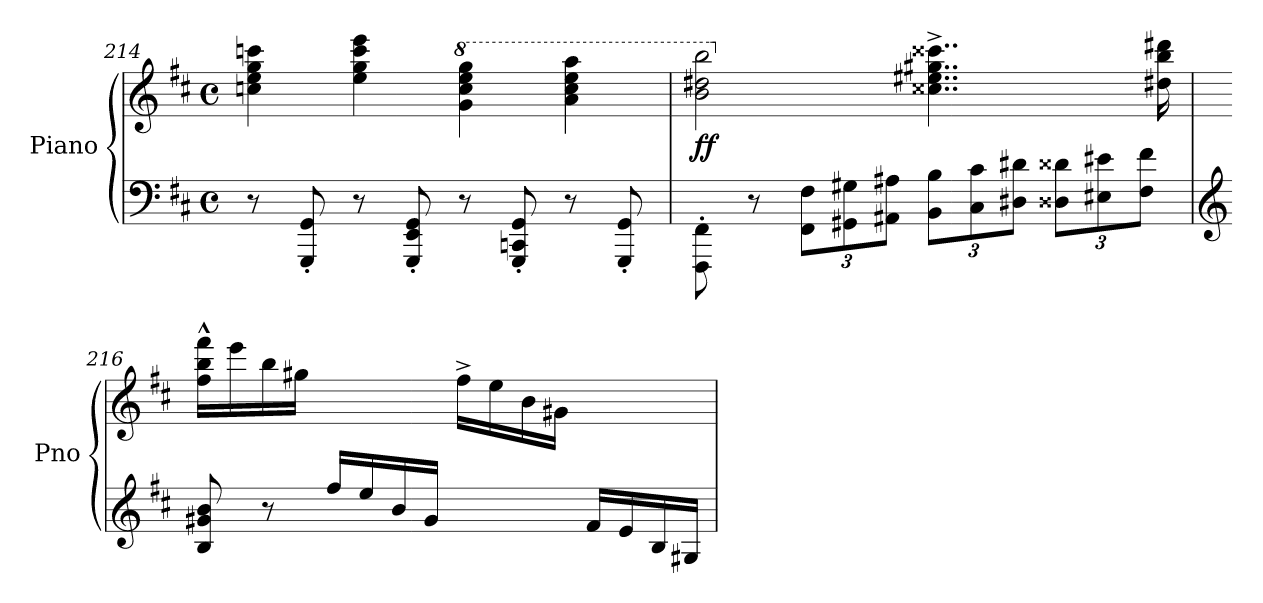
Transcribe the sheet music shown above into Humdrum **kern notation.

**kern	**kern	**dynam
*part1	*part1	*part1
*staff2	*staff1	*staff1/2
*I"Piano	*	*
*I'Pno	*	*
*clefF4	*clefG2	*
*k[f#c#]	*k[f#c#]	*
*M4/4	*M4/4	*
*met(c)	*met(c)	*
=214	=214	=214
8r	4ccn\ 4ee\ 4gg\ 4cccn\	.
8GGG/' 8GG/'	.	.
8r	4ee\ 4gg\ 4ccc\ 4eee\	.
8GGG/' 8EE/' 8GG/'	.	.
*	*8va	*
8r	4gg\ 4ccc\ 4eee\ 4ggg\	.
8GGG/' 8CCn/' 8GG/'	.	.
8r	4aa\ 4ccc\ 4eee\ 4aaa\	.
8GGG/' 8GG/'	.	.
=215	=215	=215
!	!	!LO:DY:b
8FFF#\' 8FF#\'	2bb\ 2ddd#X\ 2bbb\	ff
8r	.	.
*Xbrackettup	*	*
12FF#\ 12F#\L	.	.
12GG#X\ 12G#X\	.	.
12AA#X\ 12A#X\J	.	.
*	*X8va	*
12BB\ 12B\L	4..cc##X\^ 4..ee#X\^ 4..gg#X\^ 4..ccc##X\^	.
12C#\ 12c#\	.	.
12D#X\ 12d#X\J	.	.
12D##X\ 12d##X\L	.	.
12E#X\ 12e#X\	.	.
12F#\ 12f#\J	.	.
.	16dd#X\ 16bb\ 16ddd#\	.
!!LO:LB:g=z
=216	=216	=216
*clefG2	*	*
8B/ 8g#X/ 8b/	16ff#\^^ 16bb\^^ 16fff#\^^LL	.
.	16eee\	.
8r	16bb\	.
.	16gg#X\JJ	.
16ff#/LL	4ryy	.
16ee/	.	.
16b/	.	.
16g#/JJ	.	.
4ryy	16ff#^\LL	.
.	16ee\	.
.	16b\	.
.	16g#X\JJ	.
16f#/LL	4ryy	.
16e/	.	.
16B/	.	.
16G#X/JJ	.	.
=	=	=
*-	*-	*-
